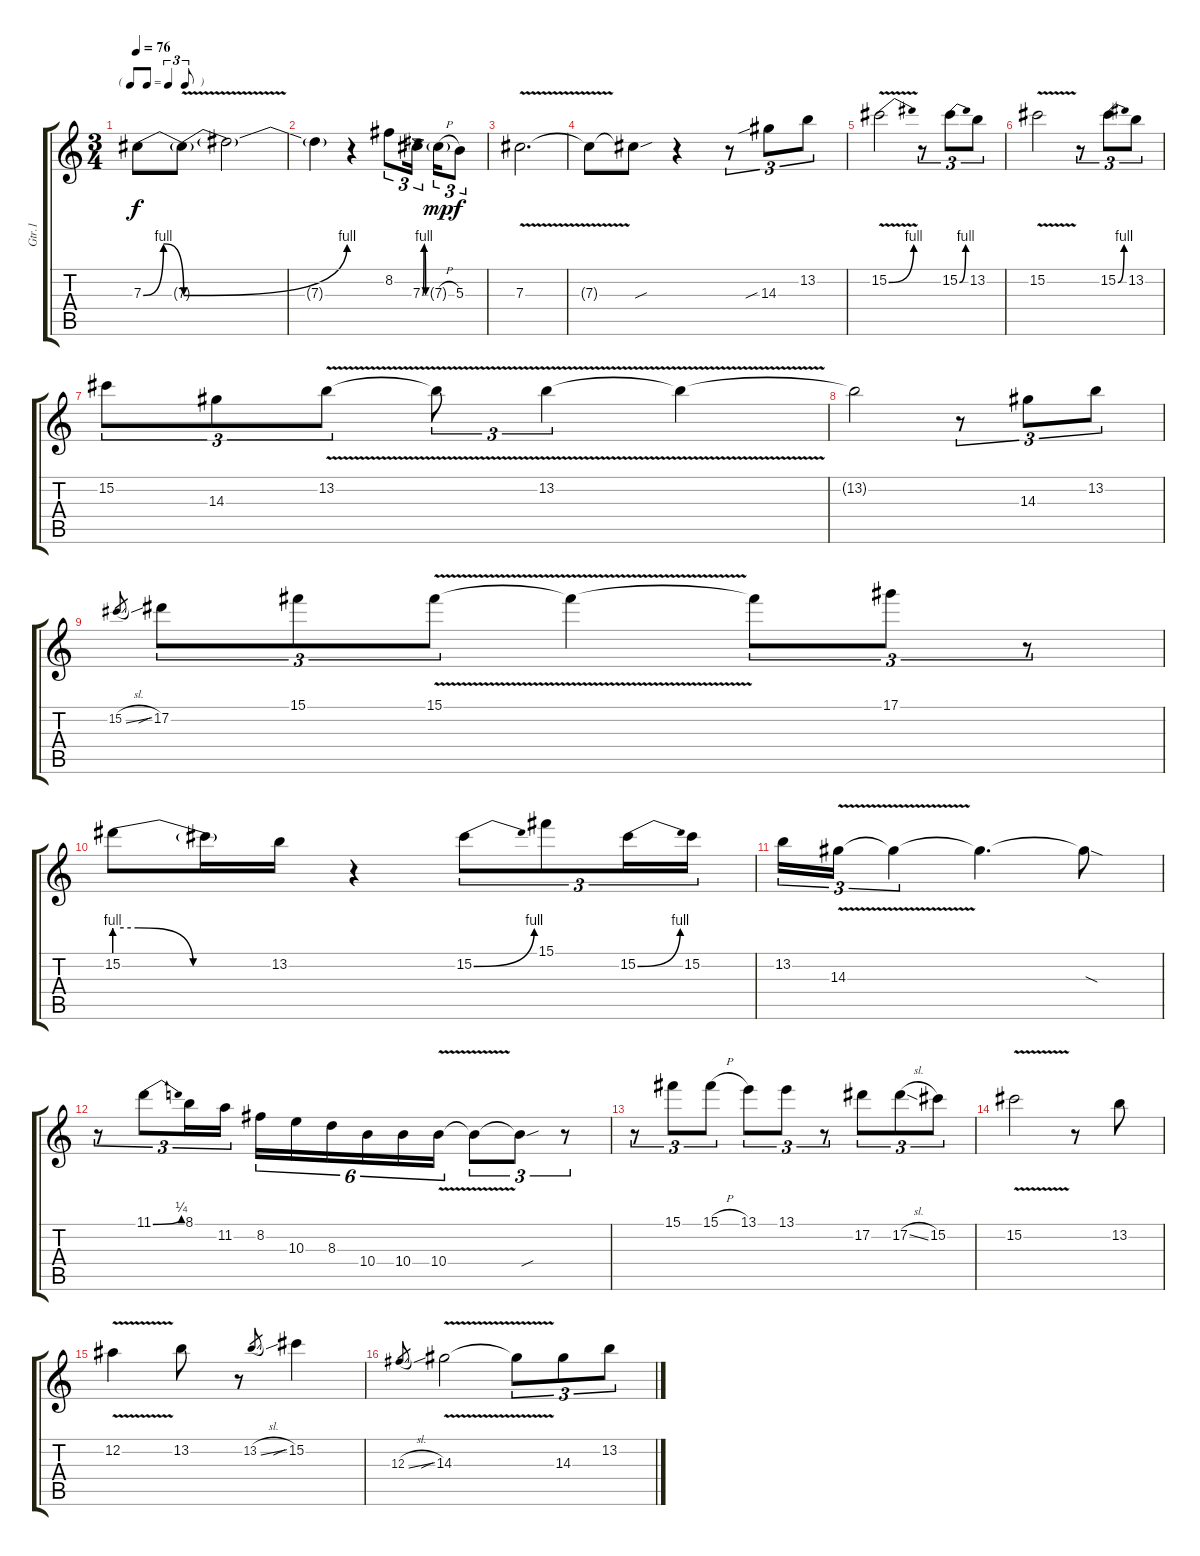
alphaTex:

\track ("Gtr.1" "Gtr.1") {instrument overdrivenguitar}
\staff {score tabs}
\tuning (Eb4 Bb3 Gb3 Db3 Ab2 Eb2) {hide}
\ts (3 4)
\tf triplet8th
\tempo 76
\clef g2
\ks c
7.3{be (bendrelease 0 0 30 4 46 4 60 0)}.8{dy f} 7.3{be (bend 0 0 60 4) v t}.8 7.3{t}.2 |
7.3{t}.4 r.4 8.2.8{tu (3 2)} 7.3{be (bendrelease 0 0 2 4 20 4 60 0)}.16{tu (3 2)} 7.3{h g}.16{tu (3 2) dy mp beam merge} 5.3.8{tu (3 2) dy f} |
7.3{v}.2{d} |
7.3{t}.8 7.3{sou t}.8 r.4 r.8{tu (3 2)} 14.3{sib}.8{tu (3 2) beam merge} 13.2.8{tu (3 2)} |
15.2{be (bend 0 0 60 4) v}.2 r.8{tu (3 2)} 15.2{be (bend 0 0 60 4)}.8{tu (3 2) beam merge} 13.2.8{tu (3 2)} |
15.2{v}.2 r.8{tu (3 2)} 15.2{be (bend 0 0 60 4)}.8{tu (3 2) beam merge} 13.2.8{tu (3 2)} |
15.2.8{tu (3 2)} 14.3.8{tu (3 2) beam merge} 13.2{v}.8{tu (3 2)} 13.2{t}.8{tu (3 2)} 13.2{v}.4{tu (3 2)} 13.2{t}.4 |
13.2{t}.2 r.8{tu (3 2)} 14.3.8{tu (3 2) beam merge} 13.2.8{tu (3 2)} |
15.2{sl}.8{gr} 17.2{sib}.8{tu (3 2)} 15.1.8{tu (3 2)} 15.1{v}.8{tu (3 2)} 15.1{t}.4 15.1{t}.8{tu (3 2)} 17.1.8{tu (3 2)} r.8{tu (3 2)} |
15.2{be (custom 0 4 9 4 30 0 60 0)}.8 15.2{t}.16 13.2.16 r.4 15.2{be (bend 0 0 60 4)}.8{tu (3 2) beam merge} 15.1.8{tu (3 2) beam merge} 15.2{be (bend 0 0 60 4)}.16{tu (3 2) beam merge} 15.2.16{tu (3 2)} |
13.2.16{tu (3 2)} 14.3{v}.16{tu (3 2)} 14.3{t}.4{tu (3 2)} 14.3{t}.4{d} 14.3{sod t}.8 |
r.8{tu (3 2)} 11.1{be (bend 0 0 60 1)}.8{tu (3 2)} 8.1.16{tu (3 2) beam merge} 11.2.16{tu (3 2)} 8.2.16{tu (6 4)} 10.3.16{tu (6 4) beam merge} 8.3.16{tu (6 4)} 10.4.16{tu (6 4)} 10.4.16{tu (6 4)} 10.4{v}.16{tu (6 4)} 10.4{t}.8{tu (3 2) beam merge} 10.4{sou t}.8{tu (3 2)} r.8{tu (3 2)} |
r.8{tu (3 2)} 15.1.8{tu (3 2) beam merge} 15.1{h}.8{tu (3 2)} 13.1.8{tu (3 2) beam merge} 13.1.8{tu (3 2)} r.8{tu (3 2)} 17.2.8{tu (3 2)} 17.2{sl}.8{tu (3 2) beam merge} 15.2.8{tu (3 2)} |
15.2{v}.2 r.8 13.2.8 |
12.2{v}.4 13.2.8 r.8 13.2{sl}.8{gr} 15.2{sib}.4 |
12.3{sl}.8{gr} 14.3{v sib}.2 14.3{t}.8{tu (3 2)} 14.3.8{tu (3 2) beam merge} 13.2.8{tu (3 2)}
